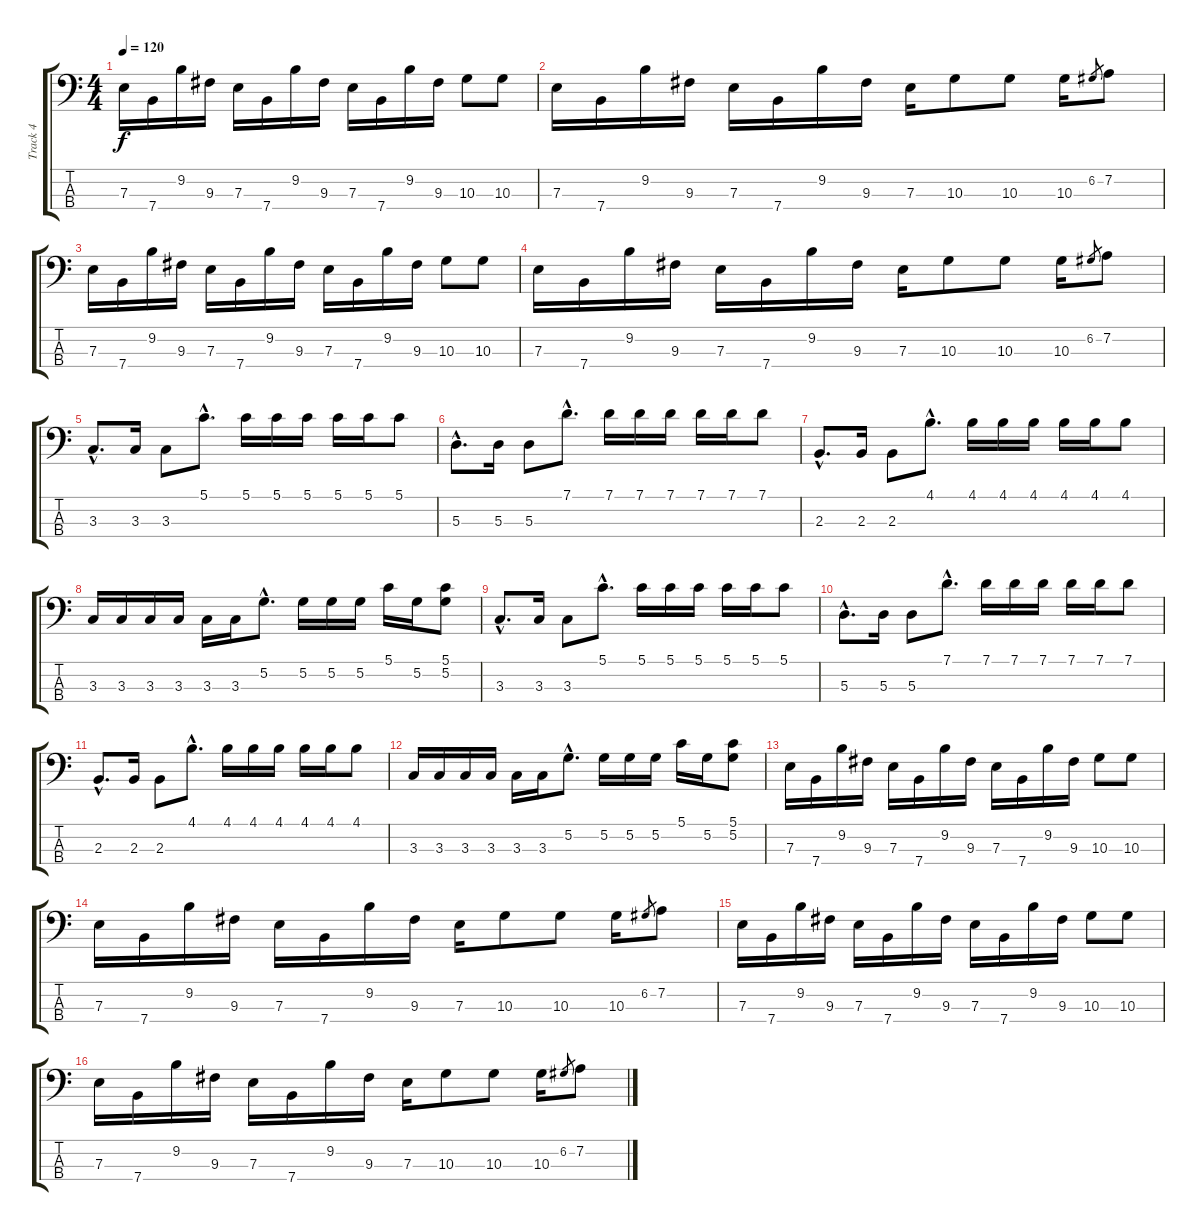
\track ("Track 4" "Track 4") {instrument electricbassfinger}
\staff {score tabs}
\tuning (G2 D2 A1 E1) {hide}
\ts (4 4)
\tempo 120
\clef f4
\ks c
7.3.16{dy f} 7.4.16 9.2.16 9.3.16 7.3.16 7.4.16 9.2.16 9.3.16 7.3.16 7.4.16 9.2.16 9.3.16 10.3.8 10.3.8 |
7.3.16 7.4.16 9.2.16 9.3.16 7.3.16 7.4.16 9.2.16 9.3.16 7.3.16 10.3.8 10.3.8 10.3.16 6.2.8{gr} 7.2.8 |
7.3.16 7.4.16 9.2.16 9.3.16 7.3.16 7.4.16 9.2.16 9.3.16 7.3.16 7.4.16 9.2.16 9.3.16 10.3.8 10.3.8 |
7.3.16 7.4.16 9.2.16 9.3.16 7.3.16 7.4.16 9.2.16 9.3.16 7.3.16 10.3.8 10.3.8 10.3.16 6.2.8{gr} 7.2.8 |
3.3{hac}.8{d instrument slapbass2} 3.3.16 3.3.8 5.1{hac}.8{d} 5.1.16 5.1.16 5.1.16 5.1.16 5.1.16 5.1.8 |
5.3{hac}.8{d} 5.3.16 5.3.8 7.1{hac}.8{d} 7.1.16 7.1.16 7.1.16 7.1.16 7.1.16 7.1.8 |
2.3{hac}.8{d} 2.3.16 2.3.8 4.1{hac}.8{d} 4.1.16 4.1.16 4.1.16 4.1.16 4.1.16 4.1.8 |
3.3.16 3.3.16 3.3.16 3.3.16 3.3.16 3.3.16 5.2{hac}.8{d} 5.2.16 5.2.16 5.2.16 5.1.16 5.2.16 (5.1 5.2).8 |
3.3{hac}.8{d} 3.3.16 3.3.8 5.1{hac}.8{d} 5.1.16 5.1.16 5.1.16 5.1.16 5.1.16 5.1.8 |
5.3{hac}.8{d} 5.3.16 5.3.8 7.1{hac}.8{d} 7.1.16 7.1.16 7.1.16 7.1.16 7.1.16 7.1.8 |
2.3{hac}.8{d} 2.3.16 2.3.8 4.1{hac}.8{d} 4.1.16 4.1.16 4.1.16 4.1.16 4.1.16 4.1.8 |
3.3.16 3.3.16 3.3.16 3.3.16 3.3.16 3.3.16 5.2{hac}.8{d} 5.2.16 5.2.16 5.2.16 5.1.16 5.2.16 (5.1 5.2).8 |
7.3.16{instrument electricbassfinger} 7.4.16 9.2.16 9.3.16 7.3.16 7.4.16 9.2.16 9.3.16 7.3.16 7.4.16 9.2.16 9.3.16 10.3.8 10.3.8 |
7.3.16 7.4.16 9.2.16 9.3.16 7.3.16 7.4.16 9.2.16 9.3.16 7.3.16 10.3.8 10.3.8 10.3.16 6.2.8{gr} 7.2.8 |
7.3.16 7.4.16 9.2.16 9.3.16 7.3.16 7.4.16 9.2.16 9.3.16 7.3.16 7.4.16 9.2.16 9.3.16 10.3.8 10.3.8 |
7.3.16 7.4.16 9.2.16 9.3.16 7.3.16 7.4.16 9.2.16 9.3.16 7.3.16 10.3.8 10.3.8 10.3.16 6.2.8{gr} 7.2.8
